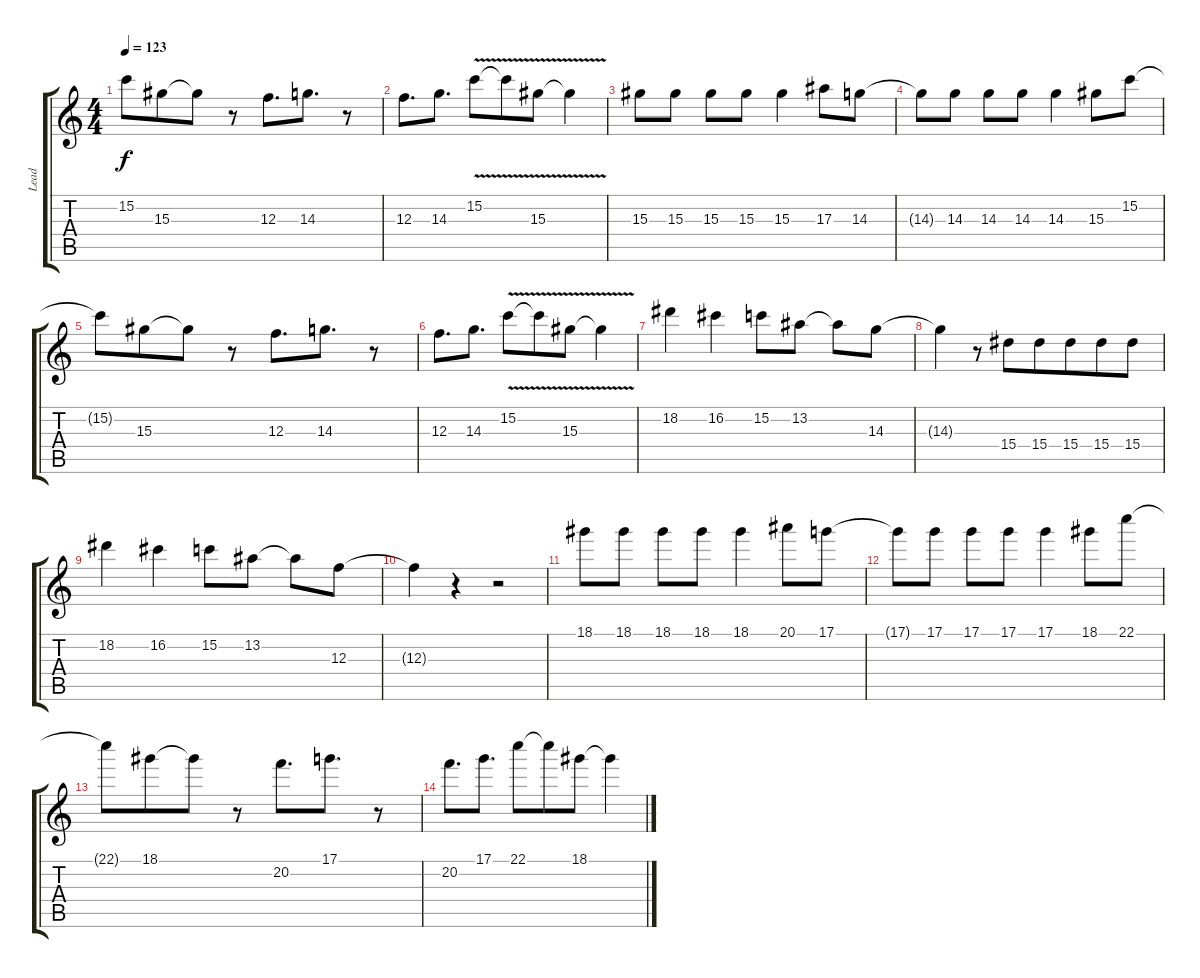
\track ("Lead" "Lead") {instrument distortionguitar}
\staff {score tabs}
\tuning (D4 A3 F3 C3 G2 C2) {hide}
\ts (4 4)
\tempo 123
\clef g2
\ks c
15.2{t}.8{dy f} 15.3.8{beam merge} 15.3{t}.8 r.8{beam merge} 12.3.8{d} 14.3.8{d beam merge} r.8 |
12.3.8{d} 14.3.8{d} 15.2{v}.8{beam merge} 15.2{t}.8 15.3{v}.8{beam merge} 15.3{t}.4 |
15.3.8 15.3.8 15.3.8 15.3.8{beam merge} 15.3.4 17.3.8 14.3.8 |
14.3{t}.8{beam merge} 14.3.8 14.3.8 14.3.8 14.3.4 15.3.8 15.2.8 |
15.2{t}.8 15.3.8{beam merge} 15.3{t}.8 r.8{beam merge} 12.3.8{d} 14.3.8{d beam merge} r.8 |
12.3.8{d} 14.3.8{d} 15.2{v}.8{beam merge} 15.2{t}.8 15.3{v}.8{beam merge} 15.3{t}.4 |
18.2.4{beam merge} 16.2.4{beam merge} 15.2.8 13.2.8 13.2{t}.8 14.3.8 |
14.3{t}.4{beam merge} r.8{beam merge} 15.4.8{beam merge} 15.4.8 15.4.8{beam merge} 15.4.8 15.4.8 |
18.2.4{beam merge} 16.2.4{beam merge} 15.2.8 13.2.8 13.2{t}.8 12.3.8 |
12.3{t}.4 r.4{beam merge} r.2 |
18.1.8 18.1.8 18.1.8 18.1.8{beam merge} 18.1.4 20.1.8 17.1.8 |
17.1{t}.8{beam merge} 17.1.8 17.1.8 17.1.8 17.1.4 18.1.8 22.1.8 |
22.1{t}.8 18.1.8{beam merge} 18.1{t}.8 r.8{beam merge} 20.2.8{d} 17.1.8{d beam merge} r.8 |
20.2.8{d} 17.1.8{d} 22.1.8{beam merge} 22.1{t}.8 18.1.8{beam merge} 18.1{t}.4
